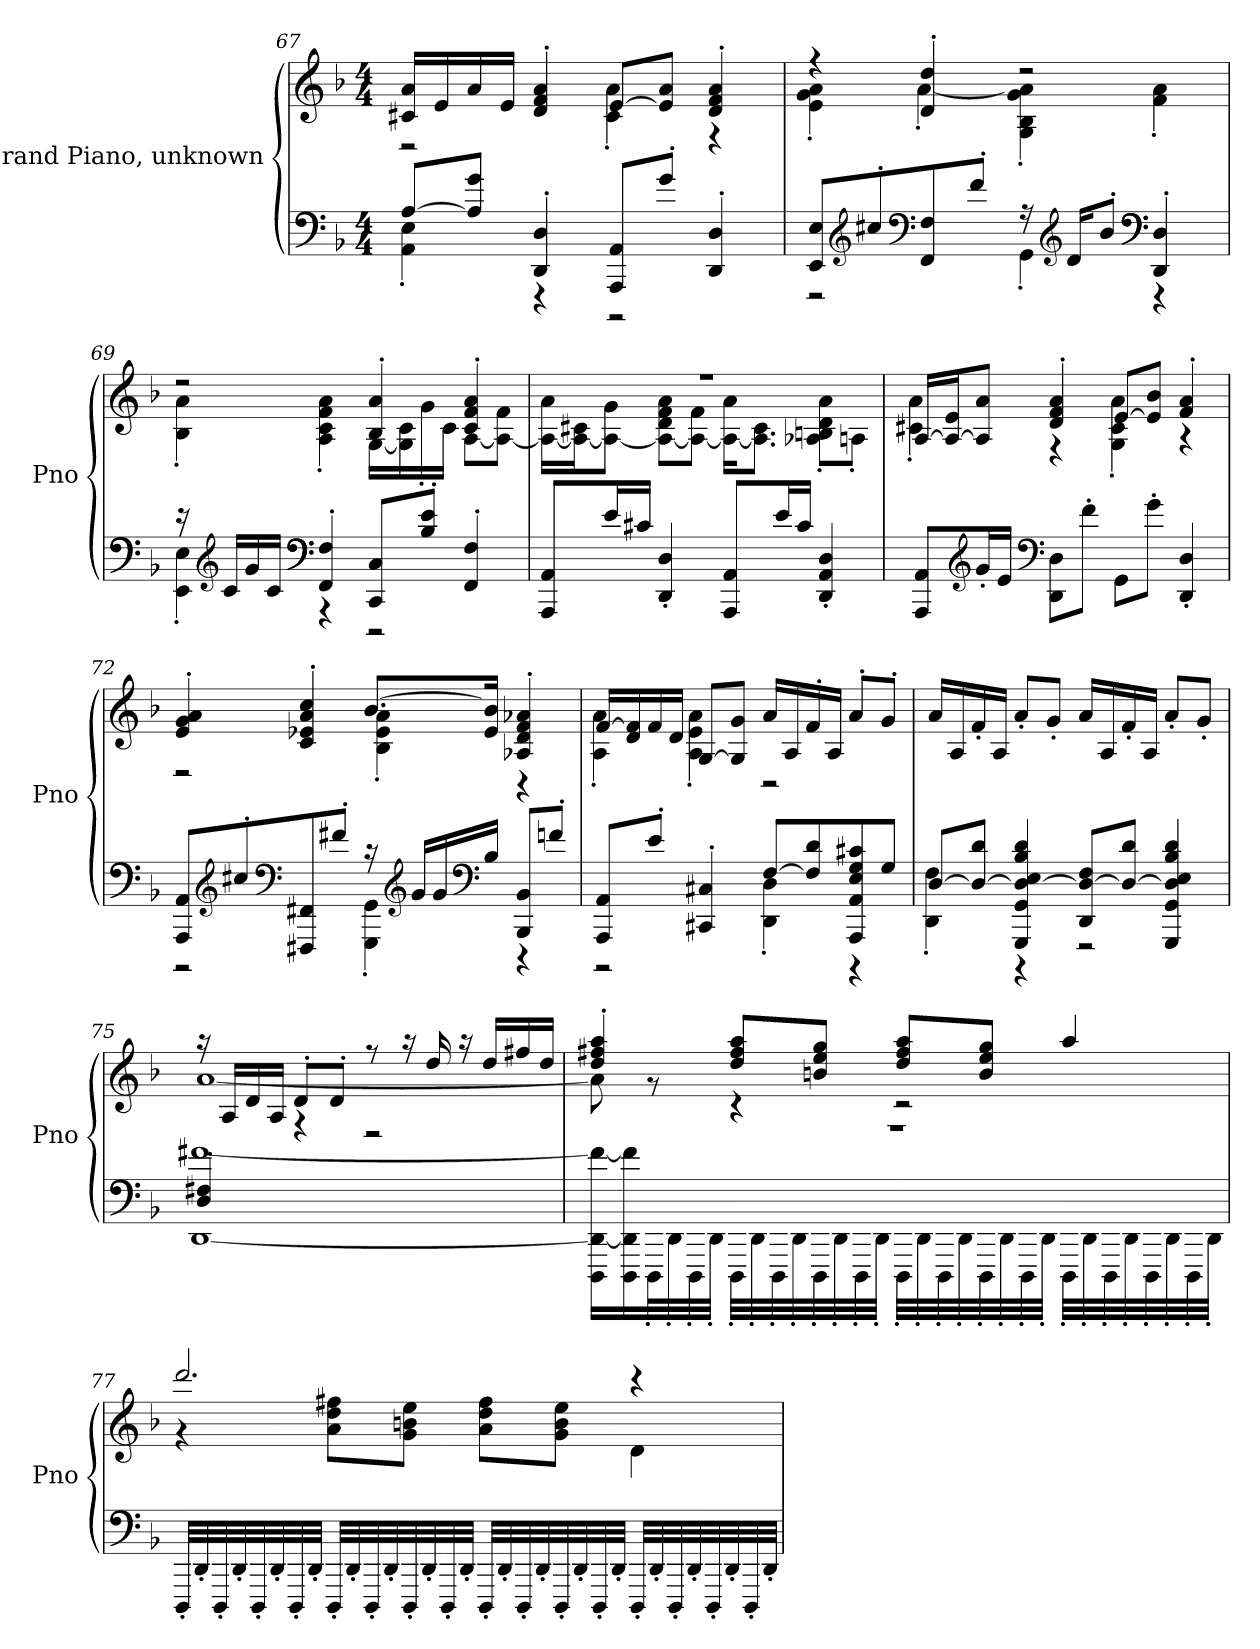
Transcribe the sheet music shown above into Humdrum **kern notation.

**kern	**kern
*part1	*part1
*staff2	*staff1
*I"Grand Piano, unknown	*
*I'Pno	*
*clefF4	*clefG2
*k[b-]	*k[b-]
*M4/4	*M4/4
=67	=67
*^	*^
[8A/L	4AA\' 4E\'	16c#X/ 16a/LL	2r
.	.	16e/	.
8A/] 8g/J	.	16a/	.
.	.	16e/JJ	.
4DD/' 4D/'	4r	4d/' 4f/' 4a/'	.
8AAA/ 8AA/L	2r	[8e/L	4c#\' 4a\'
8g'/J	.	8e/] 8a/J	.
4DD/' 4D/'	.	4d/' 4f/' 4a/'	4r
!!LO:PB:g=z	!!
=68	=68	=68	=68
8EE/ 8E/L	2r	4r	4e\' 4g\' 4a\'
*clefG2	*	*	*
8cc#X'/	.	.	.
*clefF4	*	*	*
8FF/ 8F/	.	4d/' 4dd/'	[4a'\
8f'/J	.	.	.
16r	4GG'\	2r	4G\' 4B-\' 4g\' 4a\]'
*clefG2	*	*	*
16d/KL	.	.	.
8b-'/J	.	.	.
*clefF4	*	*	*
4DD/' 4D/'	4r	.	4f\' 4a\'
=69	=69	=69	=69
16r	4EE\' 4E\'	2r	4B-\' 4a\'
*clefG2	*	*	*
16c/LL	.	.	.
16g/	.	.	.
16c/JJ	.	.	.
*clefF4	*	*	*
4FF/' 4F/'	4r	.	4A\' 4c\' 4f\' 4a\'
8CC/ 8C/L	2r	4B-/' 4a/'	[16G\LL
.	.	.	16G\] 16c\
8B-/' 8e/'J	.	.	16g'\
.	.	.	16c\JJ
4FF/' 4F/'	.	4c/' 4f/' 4a/'	[8A\L
.	.	.	8A\_ 8f\J
*v	*v	*	*
!!LO:LB:g=z	!!
=70	=70	=70
8AAA/ 8AA/L	1r	16A\_ 16a\LL
.	.	16A\_ 16c#X\J
16e/L	.	8A\_ 8g\J
16c#X/JJ	.	.
4DD/' 4D/'	.	8A\_ 8d\ 8f\ 8a\L
.	.	8A\_ 8f\J
8AAA/ 8AA/L	.	16A\_ 16a\KL
.	.	8.A\] 8.c#\J
16e/L	.	.
16c#/JJ	.	.
4DD/' 4AA/' 4D/'	.	8A-X\' 8Bn\' 8d\' 8a\'L
.	.	8An'\J
=71	=71	=71
8AAA/ 8AA/L	[16A/LL	4c#X\' 4a\'
.	16A/_ 16e/J	.
*clefG2	*	*
16g'/L	8A/] 8a/J	.
16e/JJ	.	.
*clefF4	*	*
8DD\ 8D\L	4d/' 4f/' 4a/'	4r
8f'\J	.	.
8GG\L	[8e/L	4G\' 4c#\' 4a\'
8g'\J	8e/] 8b-/J	.
4DD/' 4D/'	4f/' 4a/'	4r
!!LO:LB:g=z	!!
=72	=72	=72
*^	*	*
8AAA/ 8AA/L	2r	4e/' 4g/' 4a/'	2r
*clefG2	*	*	*
8cc#X'/	.	.	.
*clefF4	*	*	*
8FFF#X/ 8FF#X/	.	4c/' 4e-X/' 4a/' 4cc/'	.
8f#X'/J	.	.	.
16r	4GGG\' 4GG\'	[8.b-/L	4B-\' 4e-\' 4a\'
*clefG2	*	*	*
16g/LL	.	.	.
16g/	.	.	.
*clefF4	*	*	*
16B-/JJ	.	16e-/ 16b-/]Jk	.
8BBB-/ 8BB-/L	4r	4A-X/' 4d/' 4f/' 4a-X/'	4r
8fn'/J	.	.	.
=73	=73	=73	=73
8AAA/ 8AA/L	2r	[16f/LL	4A\' 4a\'
.	.	16d/ 16f/]	.
8e'/J	.	16f/	.
.	.	16d/JJ	.
4CC#X/' 4C#X/'	.	[8G/L	4A\' 4e\' 4a\'
.	.	8G/] 8g/J	.
[8F/L	4DD\' 4D\'	16a/LL	2r
.	.	16A/	.
8F/] 8d/	.	16f'/	.
.	.	16A/JJ	.
8AAA/ 8AA/ 8E/ 8G/ 8c#X/	4r	8a'/L	.
8G/J	.	8g'/J	.
*	*	*v	*v
!!LO:LB:g=z
=74	=74	=74
[8D/L	4DD\' 4F\'	16a/LL
.	.	16A/
8D/_ 8d/J	.	16f'/
.	.	16A/JJ
4GGG/ 4GG/ 4D/_ 4E/ 4B-/ 4d/	4r	8a'/L
.	.	8g'/J
8DD/ 8D/_ 8F/L	2r	16a/LL
.	.	16A/
8D/_ 8d/J	.	16f'/
.	.	16A/JJ
4GGG/ 4GG/ 4D/] 4E/ 4B-/ 4d/	.	8a'/L
.	.	8g'/J
=75	=75	=75
*	*	*^
4D/' 4F#X/'	[1DD [1f#X	16r	[1a
.	.	16A/LL	.
.	.	16d/	.
.	.	16A/JJ	.
4r	.	8d'/L	.
.	.	8d'/J	.
2r	.	8r	.
.	.	16r	.
.	.	16dd/	.
.	.	16r	.
.	.	16dd/LL	.
.	.	16ff#X/	.
.	.	16dd/JJ	.
!!LO:LB:g=z	!!
=76	=76	=76	=76
1r	16DDD\ 16DD\_ 16f#\_LL	4dd/' 4ff#X/' 4aa/'	8a\]
.	16DDD\ 16DD\] 16f#\]	.	.
.	32DDD'\L	.	8r
.	32DD'\	.	.
.	32DDD'\	.	.
.	32DD'\JJJ	.	.
.	32DDD'\LLL	8dd/ 8ff#/ 8aa/L	4r
.	32DD'\	.	.
.	32DDD'\	.	.
.	32DD'\	.	.
.	32DDD'\	8bn/ 8ee/ 8gg/J	.
.	32DD'\	.	.
.	32DDD'\	.	.
.	32DD'\JJJ	.	.
.	32DDD'\LLL	8dd/ 8ff#/ 8aa/L	2r
.	32DD'\	.	.
.	32DDD'\	.	.
.	32DD'\	.	.
.	32DDD'\	8b/ 8ee/ 8gg/J	.
.	32DD'\	.	.
.	32DDD'\	.	.
.	32DD'\JJJ	.	.
.	32DDD'\LLL	4aa/	.
.	32DD'\	.	.
.	32DDD'\	.	.
.	32DD'\	.	.
.	32DDD'\	.	.
.	32DD'\	.	.
.	32DDD'\	.	.
.	32DD'\JJJ	.	.
*v	*v	*	*
!!LO:PB:g=z	!!
=77	=77	=77
32DDD'/LLL	2.ddd/	4r
32DD'/	.	.
32DDD'/	.	.
32DD'/	.	.
32DDD'/	.	.
32DD'/	.	.
32DDD'/	.	.
32DD'/JJJ	.	.
32DDD'/LLL	.	8a\ 8dd\ 8ff#X\L
32DD'/	.	.
32DDD'/	.	.
32DD'/	.	.
32DDD'/	.	8g\ 8bn\ 8ee\J
32DD'/	.	.
32DDD'/	.	.
32DD'/JJJ	.	.
32DDD'/LLL	.	8a\ 8dd\ 8ff#\L
32DD'/	.	.
32DDD'/	.	.
32DD'/	.	.
32DDD'/	.	8g\ 8b\ 8ee\J
32DD'/	.	.
32DDD'/	.	.
32DD'/JJJ	.	.
32DDD'/LLL	4r	4d\
32DD'/	.	.
32DDD'/	.	.
32DD'/	.	.
32DDD'/	.	.
32DD'/	.	.
32DDD'/	.	.
32DD'/JJJ	.	.
*	*v	*v
=	=
*-	*-
